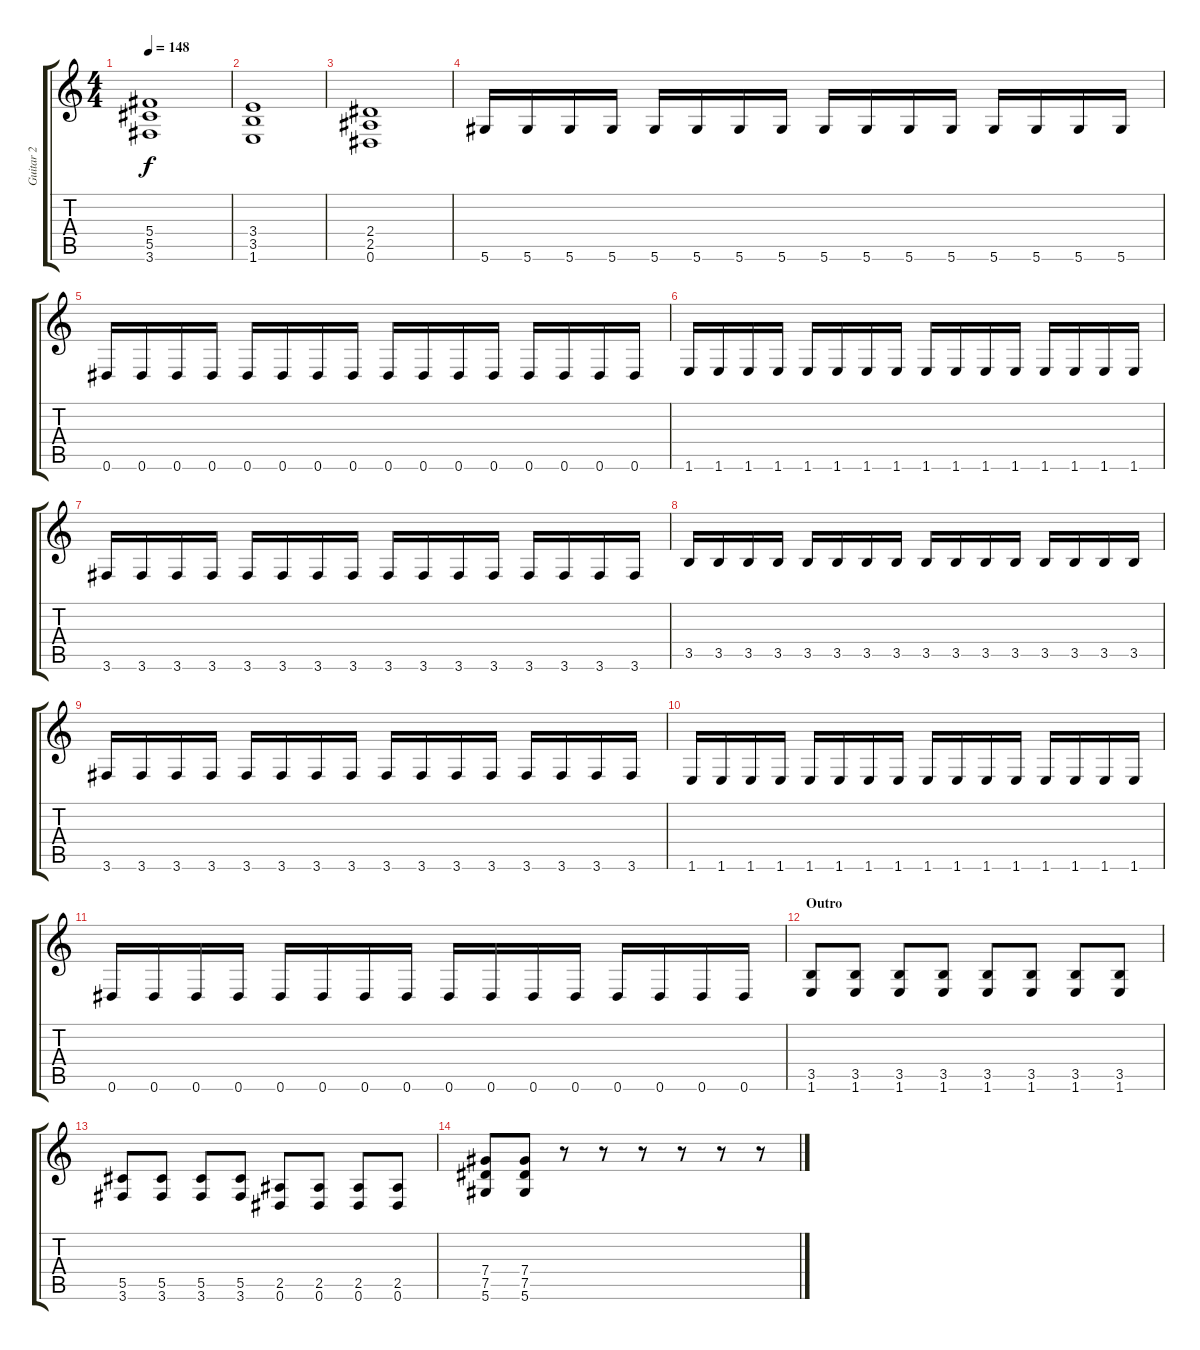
\track ("Guitar 2" "Guitar 2") {instrument distortionguitar}
\staff {score tabs}
\tuning (Eb4 Bb3 Gb3 Db3 Ab2 Eb2) {hide}
\ts (4 4)
\tempo 148
\clef g2
\ks c
(5.4 5.5 3.6).1{dy f} |
(3.4 3.5 1.6).1 |
(2.4 2.5 0.6).1 |
5.6.16 5.6.16 5.6.16 5.6.16 5.6.16 5.6.16 5.6.16 5.6.16 5.6.16 5.6.16 5.6.16 5.6.16 5.6.16 5.6.16 5.6.16 5.6.16 |
0.6.16 0.6.16 0.6.16 0.6.16 0.6.16 0.6.16 0.6.16 0.6.16 0.6.16 0.6.16 0.6.16 0.6.16 0.6.16 0.6.16 0.6.16 0.6.16 |
1.6.16 1.6.16 1.6.16 1.6.16 1.6.16 1.6.16 1.6.16 1.6.16 1.6.16 1.6.16 1.6.16 1.6.16 1.6.16 1.6.16 1.6.16 1.6.16 |
3.6.16 3.6.16 3.6.16 3.6.16 3.6.16 3.6.16 3.6.16 3.6.16 3.6.16 3.6.16 3.6.16 3.6.16 3.6.16 3.6.16 3.6.16 3.6.16 |
3.5.16 3.5.16 3.5.16 3.5.16 3.5.16 3.5.16 3.5.16 3.5.16 3.5.16 3.5.16 3.5.16 3.5.16 3.5.16 3.5.16 3.5.16 3.5.16 |
3.6.16 3.6.16 3.6.16 3.6.16 3.6.16 3.6.16 3.6.16 3.6.16 3.6.16 3.6.16 3.6.16 3.6.16 3.6.16 3.6.16 3.6.16 3.6.16 |
1.6.16 1.6.16 1.6.16 1.6.16 1.6.16 1.6.16 1.6.16 1.6.16 1.6.16 1.6.16 1.6.16 1.6.16 1.6.16 1.6.16 1.6.16 1.6.16 |
0.6.16 0.6.16 0.6.16 0.6.16 0.6.16 0.6.16 0.6.16 0.6.16 0.6.16 0.6.16 0.6.16 0.6.16 0.6.16 0.6.16 0.6.16 0.6.16 |
\section ("" "Outro")
(3.5 1.6).8 (3.5 1.6).8 (3.5 1.6).8 (3.5 1.6).8 (3.5 1.6).8 (3.5 1.6).8 (3.5 1.6).8 (3.5 1.6).8 |
(5.5 3.6).8 (5.5 3.6).8 (5.5 3.6).8 (5.5 3.6).8 (2.5 0.6).8 (2.5 0.6).8 (2.5 0.6).8 (2.5 0.6).8 |
(7.4 7.5 5.6).8 (7.4 7.5 5.6).8 r.8 r.8 r.8 r.8 r.8 r.8
